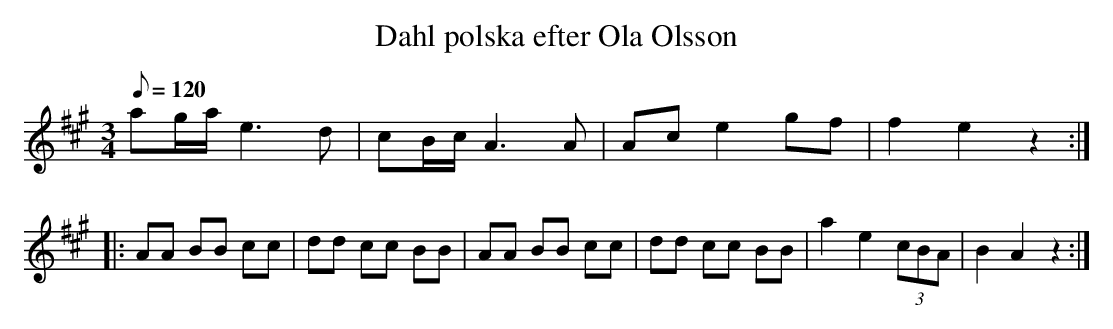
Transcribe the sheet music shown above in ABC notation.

X:1
T:Dahl polska efter Ola Olsson
M:3/4
L:1/8
K:A
Q:120
ag/2a/2 e3 d | cB/2c/2 A3 A | Ac e2 gf | f2 e2 z2 :|
|: AA BB cc | dd cc BB | AA BB cc | dd cc BB | a2 e2 (3cBA | B2 A2 z2 :|
